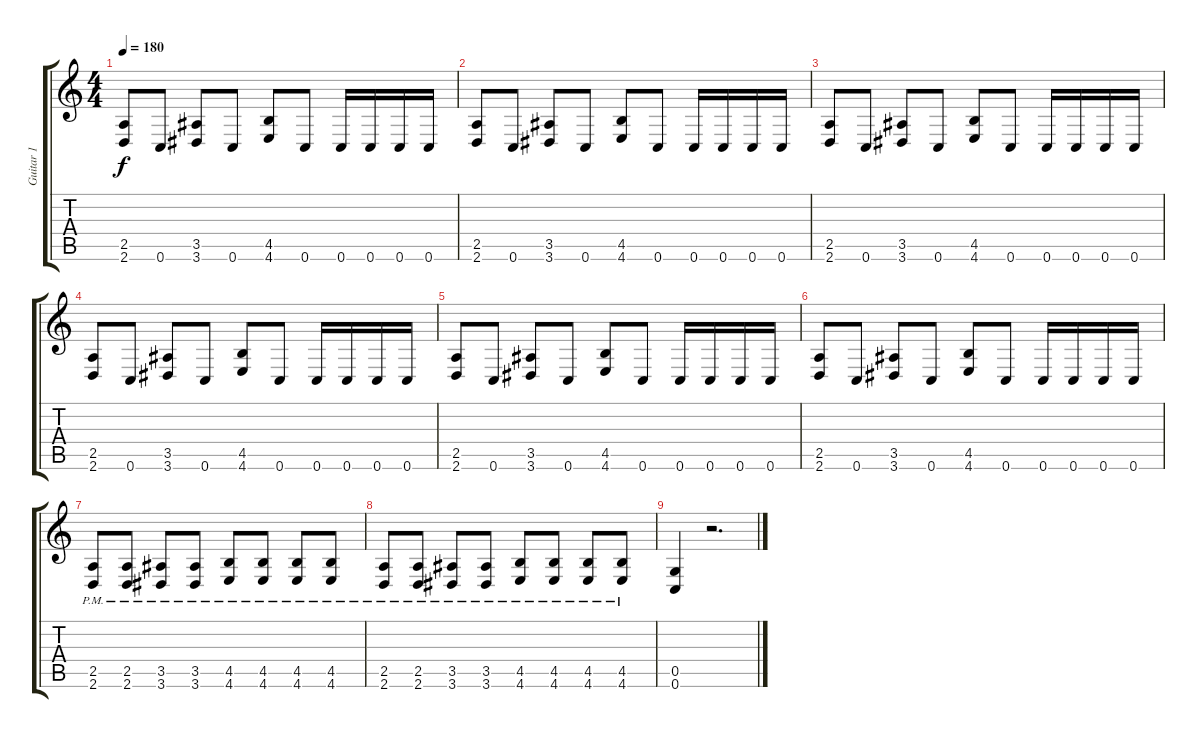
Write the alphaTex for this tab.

\track ("Guitar 1" "Guitar 1") {instrument distortionguitar}
\staff {score tabs}
\tuning (D4 A3 F3 C3 G2 C2) {hide}
\ts (4 4)
\tempo 180
\clef g2
\ks c
(2.5 2.6).8{dy f} 0.6.8 (3.5 3.6).8 0.6.8 (4.5 4.6).8 0.6.8 0.6.16 0.6.16 0.6.16 0.6.16 |
(2.5 2.6).8 0.6.8 (3.5 3.6).8 0.6.8 (4.5 4.6).8 0.6.8 0.6.16 0.6.16 0.6.16 0.6.16 |
(2.5 2.6).8 0.6.8 (3.5 3.6).8 0.6.8 (4.5 4.6).8 0.6.8 0.6.16 0.6.16 0.6.16 0.6.16 |
(2.5 2.6).8 0.6.8 (3.5 3.6).8 0.6.8 (4.5 4.6).8 0.6.8 0.6.16 0.6.16 0.6.16 0.6.16 |
(2.5 2.6).8 0.6.8 (3.5 3.6).8 0.6.8 (4.5 4.6).8 0.6.8 0.6.16 0.6.16 0.6.16 0.6.16 |
(2.5 2.6).8 0.6.8 (3.5 3.6).8 0.6.8 (4.5 4.6).8 0.6.8 0.6.16 0.6.16 0.6.16 0.6.16 |
(2.5{pm} 2.6{pm}).8 (2.5{pm} 2.6{pm}).8 (3.5{pm} 3.6{pm}).8 (3.5{pm} 3.6{pm}).8 (4.5{pm} 4.6{pm}).8 (4.5{pm} 4.6{pm}).8 (4.5{pm} 4.6{pm}).8 (4.5{pm} 4.6{pm}).8 |
(2.5{pm} 2.6{pm}).8 (2.5{pm} 2.6{pm}).8 (3.5{pm} 3.6{pm}).8 (3.5{pm} 3.6{pm}).8 (4.5{pm} 4.6{pm}).8 (4.5{pm} 4.6{pm}).8 (4.5{pm} 4.6{pm}).8 (4.5{pm} 4.6{pm}).8 |
(0.5 0.6).4 r.2{d}
